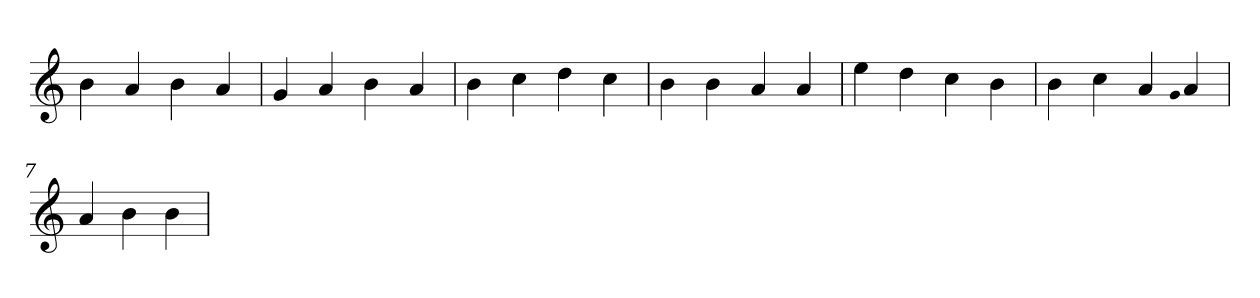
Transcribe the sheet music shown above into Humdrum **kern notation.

**kern
*part1
*staff1
*clefG2
=1
4b
4a
4b
4a
=2
4g
4a
4b
4a
=3
4b
4cc
4dd
4cc
=4
4b
4b
4a
4a
=5
4ee
4dd
4cc
4b
=6
4b
4cc
4a
qqg
4a
=7
4a
4b
4b
=
*-
